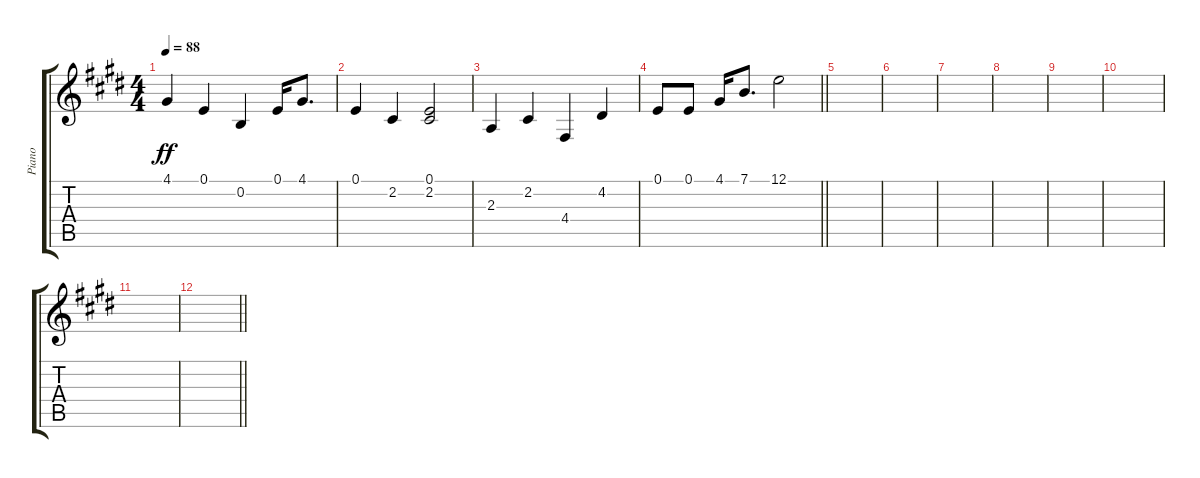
\track ("Piano" "Piano") {instrument brightacousticpiano}
\staff {score tabs}
\tuning (E4 B3 G3 D3 A2 E2) {hide}
\ts (4 4)
\tempo 88
\clef g2
\ks e
4.1.4{dy ff} 0.1.4 0.2.4 0.1.16 4.1.8{d} |
0.1.4 2.2.4 (0.1 2.2).2 |
2.3.4 2.2.4 4.4.4 4.2.4 |
\barLineRight lightlight
0.1.8 0.1.8 4.1.16 7.1.8{d} 12.1.2 |
|
|
|
|
|
|
|
\barLineRight lightlight
